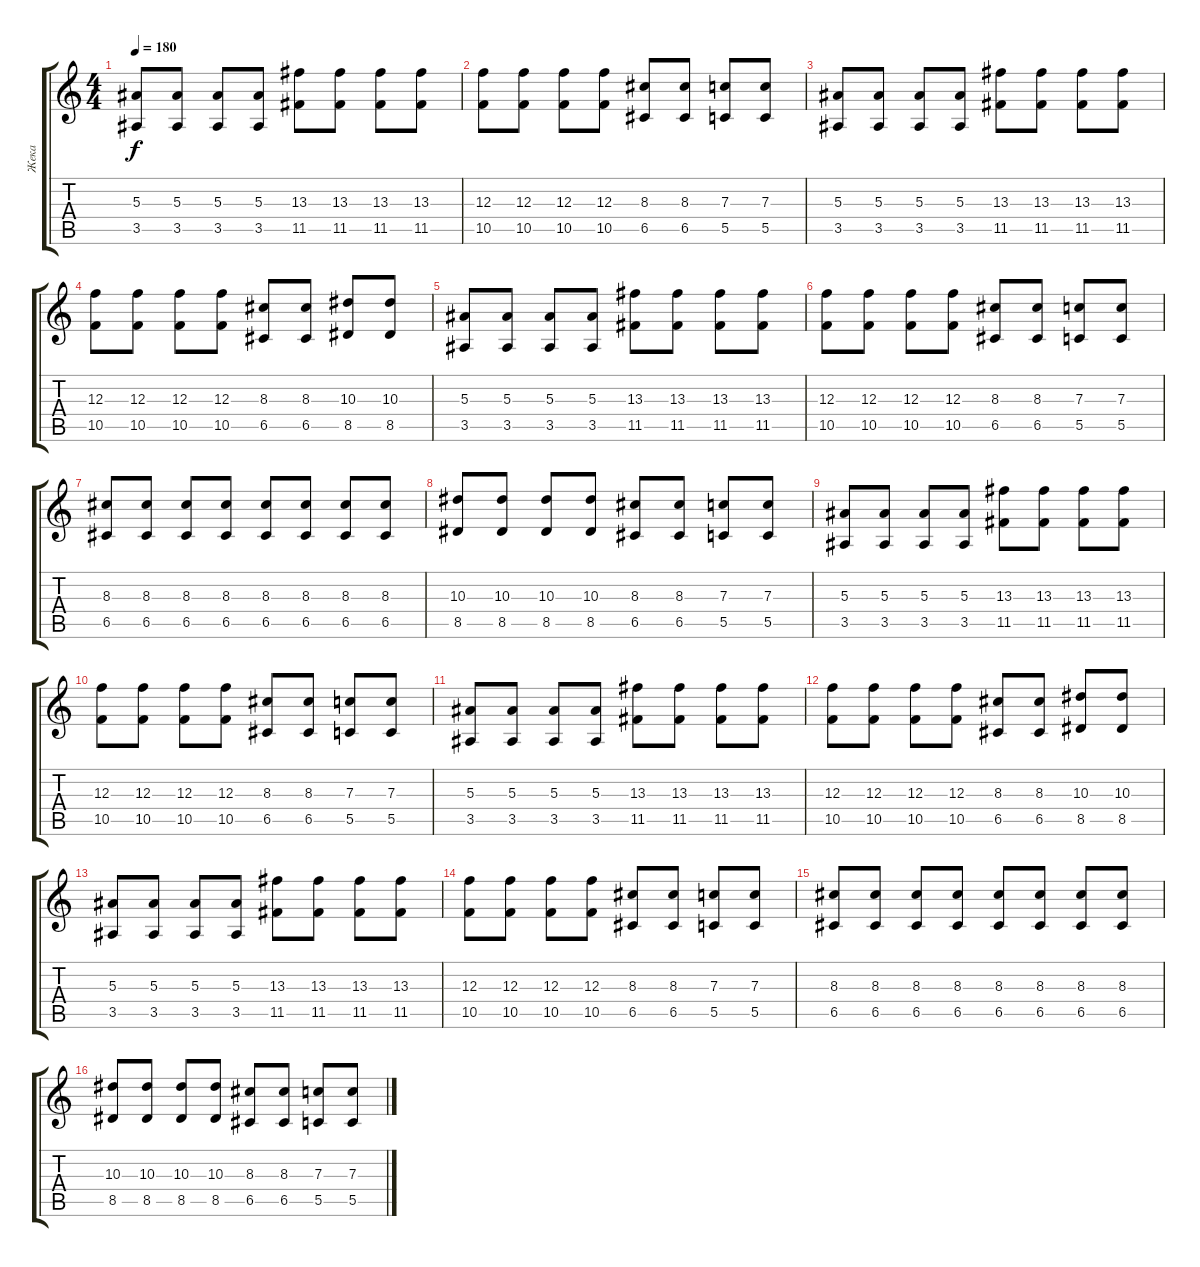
\track ("Жека" "Жека") {instrument overdrivenguitar}
\staff {score tabs}
\tuning (D4 A3 F3 C3 G2 C2) {hide}
\ts (4 4)
\tempo 180
\clef g2
\ks c
(5.3 3.5).8{dy f} (5.3 3.5).8 (5.3 3.5).8 (5.3 3.5).8 (13.3 11.5).8 (13.3 11.5).8 (13.3 11.5).8 (13.3 11.5).8 |
(12.3 10.5).8 (12.3 10.5).8 (12.3 10.5).8 (12.3 10.5).8 (8.3 6.5).8 (8.3 6.5).8 (7.3 5.5).8 (7.3 5.5).8 |
(5.3 3.5).8 (5.3 3.5).8 (5.3 3.5).8 (5.3 3.5).8 (13.3 11.5).8 (13.3 11.5).8 (13.3 11.5).8 (13.3 11.5).8 |
(12.3 10.5).8 (12.3 10.5).8 (12.3 10.5).8 (12.3 10.5).8 (8.3 6.5).8 (8.3 6.5).8 (10.3 8.5).8 (10.3 8.5).8 |
(5.3 3.5).8 (5.3 3.5).8 (5.3 3.5).8 (5.3 3.5).8 (13.3 11.5).8 (13.3 11.5).8 (13.3 11.5).8 (13.3 11.5).8 |
(12.3 10.5).8 (12.3 10.5).8 (12.3 10.5).8 (12.3 10.5).8 (8.3 6.5).8 (8.3 6.5).8 (7.3 5.5).8 (7.3 5.5).8 |
(8.3 6.5).8 (8.3 6.5).8 (8.3 6.5).8 (8.3 6.5).8 (8.3 6.5).8 (8.3 6.5).8 (8.3 6.5).8 (8.3 6.5).8 |
(10.3 8.5).8 (10.3 8.5).8 (10.3 8.5).8 (10.3 8.5).8 (8.3 6.5).8 (8.3 6.5).8 (7.3 5.5).8 (7.3 5.5).8 |
(5.3 3.5).8 (5.3 3.5).8 (5.3 3.5).8 (5.3 3.5).8 (13.3 11.5).8 (13.3 11.5).8 (13.3 11.5).8 (13.3 11.5).8 |
(12.3 10.5).8 (12.3 10.5).8 (12.3 10.5).8 (12.3 10.5).8 (8.3 6.5).8 (8.3 6.5).8 (7.3 5.5).8 (7.3 5.5).8 |
(5.3 3.5).8 (5.3 3.5).8 (5.3 3.5).8 (5.3 3.5).8 (13.3 11.5).8 (13.3 11.5).8 (13.3 11.5).8 (13.3 11.5).8 |
(12.3 10.5).8 (12.3 10.5).8 (12.3 10.5).8 (12.3 10.5).8 (8.3 6.5).8 (8.3 6.5).8 (10.3 8.5).8 (10.3 8.5).8 |
(5.3 3.5).8 (5.3 3.5).8 (5.3 3.5).8 (5.3 3.5).8 (13.3 11.5).8 (13.3 11.5).8 (13.3 11.5).8 (13.3 11.5).8 |
(12.3 10.5).8 (12.3 10.5).8 (12.3 10.5).8 (12.3 10.5).8 (8.3 6.5).8 (8.3 6.5).8 (7.3 5.5).8 (7.3 5.5).8 |
(8.3 6.5).8 (8.3 6.5).8 (8.3 6.5).8 (8.3 6.5).8 (8.3 6.5).8 (8.3 6.5).8 (8.3 6.5).8 (8.3 6.5).8 |
(10.3 8.5).8 (10.3 8.5).8 (10.3 8.5).8 (10.3 8.5).8 (8.3 6.5).8 (8.3 6.5).8 (7.3 5.5).8 (7.3 5.5).8
